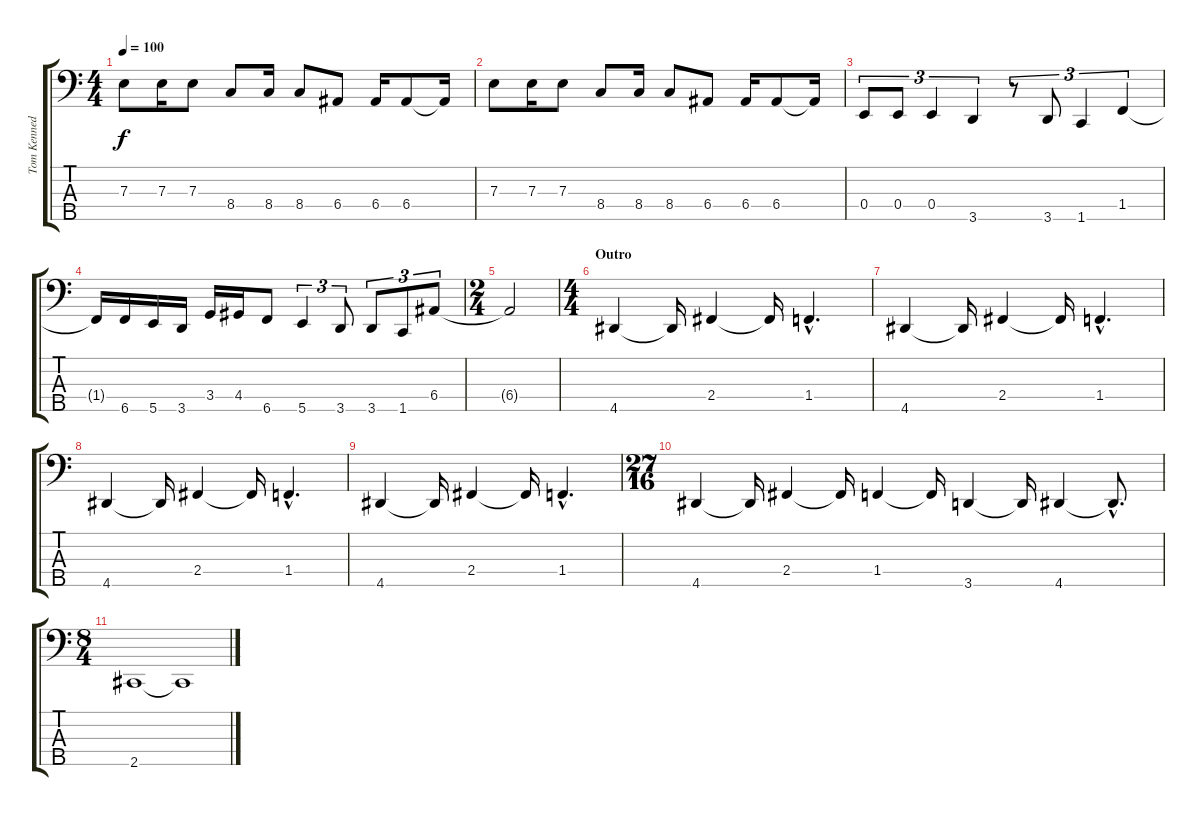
\track ("Tom Kennedy" "Tom Kenned") {instrument fretlessbass}
\staff {score tabs}
\tuning (G2 D2 A1 E1 B0) {hide}
\ts (4 4)
\tempo 100
\clef f4
\ks c
7.3.8{dy f} 7.3.16 7.3.8 8.4.8 8.4.16 8.4.8 6.4.8 6.4.16 6.4.8 6.4{t}.16 |
7.3.8 7.3.16 7.3.8 8.4.8 8.4.16 8.4.8 6.4.8 6.4.16 6.4.8 6.4{t}.16 |
0.4.8{tu (3 2)} 0.4.8{tu (3 2)} 0.4.4{tu (3 2)} 3.5.4{tu (3 2)} r.8{tu (3 2)} 3.5.8{tu (3 2)} 1.5.4{tu (3 2)} 1.4.4{tu (3 2)} |
1.4{t}.16 6.5.16 5.5.16 3.5.16 3.4.16 4.4.16 6.5.8 5.5.4{tu (3 2)} 3.5.8{tu (3 2)} 3.5.8{tu (3 2)} 1.5.8{tu (3 2)} 6.4.8{tu (3 2)} |
\ts (2 4)
6.4{t}.2 |
\ts (4 4)
\section ("" "Outro")
4.5.4 4.5{t}.16 2.4.4 2.4{t}.16 1.4{hac}.4{d} |
4.5.4 4.5{t}.16 2.4.4 2.4{t}.16 1.4{hac}.4{d} |
4.5.4 4.5{t}.16 2.4.4 2.4{t}.16 1.4{hac}.4{d} |
4.5.4 4.5{t}.16 2.4.4 2.4{t}.16 1.4{hac}.4{d} |
\ts (27 16)
4.5.4 4.5{t}.16 2.4.4 2.4{t}.16 1.4.4 1.4{t}.16 3.5.4 3.5{t}.16 4.5.4 4.5{hac t}.8{d} |
\ts (8 4)
2.5.1 2.5{t}.1
